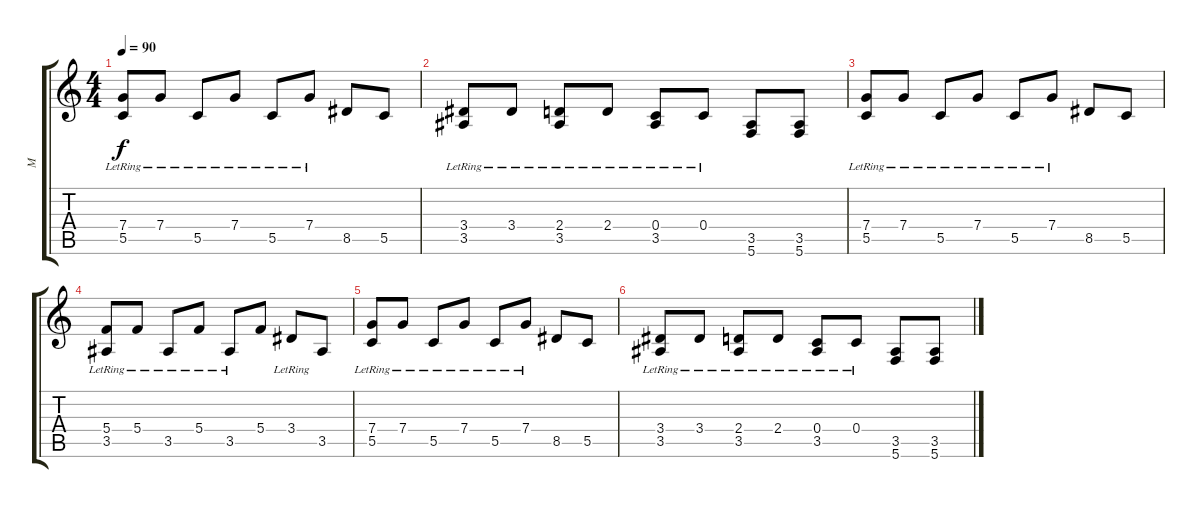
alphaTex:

\track ("M" "M") {instrument acousticguitarsteel}
\staff {score tabs}
\tuning (D4 A3 F3 C3 G2 C2) {hide}
\ts (4 4)
\tempo 90
\clef g2
\ks c
(7.4 5.5{lr}).8{dy f} 7.4{lr}.8 5.5{lr}.8 7.4{lr}.8 5.5{lr}.8 7.4{lr}.8 8.5.8 5.5.8 |
(3.4 3.5{lr}).8 3.4{lr}.8 (2.4 3.5{lr}).8 2.4{lr}.8 (0.4 3.5{lr}).8 0.4{lr}.8 (3.5 5.6).8 (3.5 5.6).8 |
(7.4 5.5{lr}).8 7.4{lr}.8 5.5{lr}.8 7.4{lr}.8 5.5{lr}.8 7.4{lr}.8 8.5.8 5.5.8 |
(5.4 3.5{lr}).8 5.4{lr}.8 3.5{lr}.8 5.4{lr}.8 3.5{lr}.8 5.4.8 3.4{lr}.8 3.5.8 |
(7.4 5.5{lr}).8 7.4{lr}.8 5.5{lr}.8 7.4{lr}.8 5.5{lr}.8 7.4{lr}.8 8.5.8 5.5.8 |
(3.4 3.5{lr}).8 3.4{lr}.8 (2.4 3.5{lr}).8 2.4{lr}.8 (0.4 3.5{lr}).8 0.4{lr}.8 (3.5 5.6).8 (3.5 5.6).8
